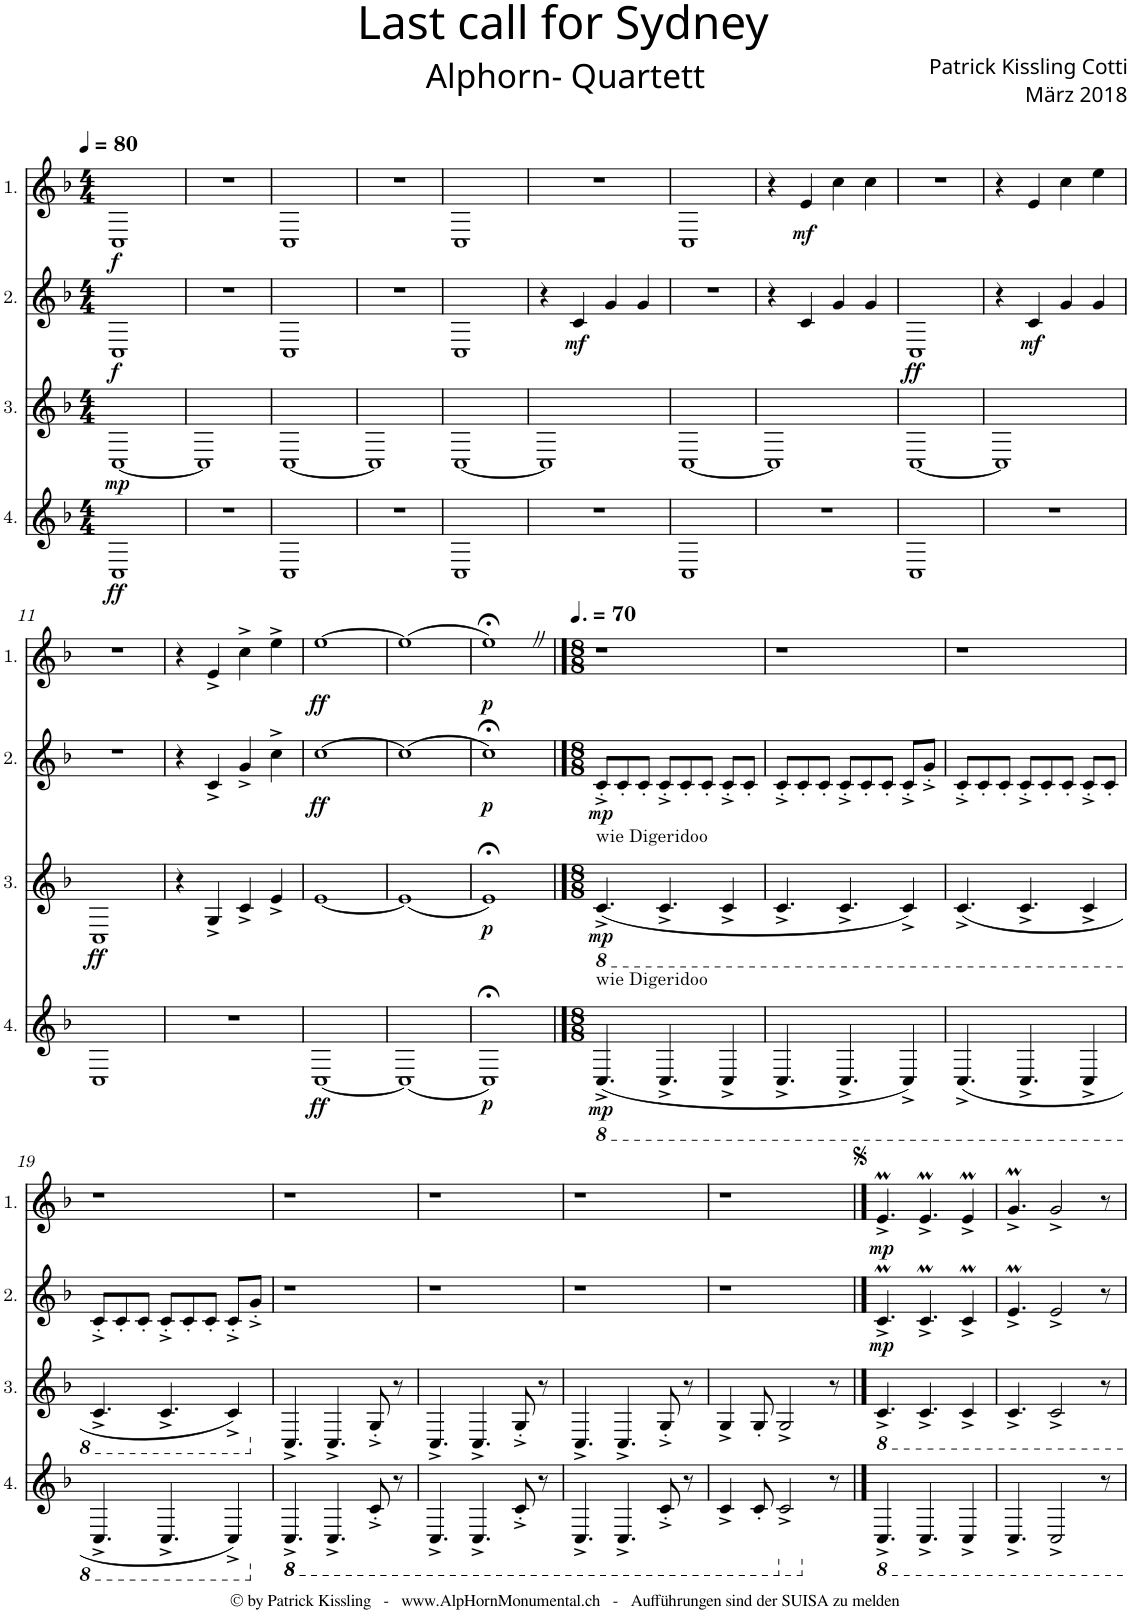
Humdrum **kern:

**kern	**dynam	**kern	**dynam	**kern	**dynam	**kern	**dynam
*part4	*part4	*part3	*part3	*part2	*part2	*part1	*part1
*staff4	*staff4	*staff3	*staff3	*staff2	*staff2	*staff1	*staff1
*I"4.	*	*I"3.	*	*I"2.	*	*I"1.	*
*clefG2	*	*clefG2	*	*clefG2	*	*clefG2	*
*Trd4c7	*	*Trd4c7	*	*Trd4c7	*	*Trd4c7	*
*k[b-]	*	*k[b-]	*	*k[b-]	*	*k[b-]	*
*M4/4	*	*M4/4	*	*M4/4	*	*M4/4	*
*MM80	*	*MM80	*	*MM80	*	*MM80	*
=1	=1	=1	=1	=1	=1	=1	=1
!	!LO:DY:b	!	!LO:DY:b	!	!LO:DY:b	!	!LO:DY:b
1C	ff	[1C	mp	1C	f	1C	f
=2	=2	=2	=2	=2	=2	=2	=2
1r	.	1C]	.	1r	.	1r	.
=3	=3	=3	=3	=3	=3	=3	=3
1C	.	[1C	.	1C	.	1C	.
=4	=4	=4	=4	=4	=4	=4	=4
1r	.	1C]	.	1r	.	1r	.
=5	=5	=5	=5	=5	=5	=5	=5
1C	.	[1C	.	1C	.	1C	.
=6	=6	=6	=6	=6	=6	=6	=6
1r	.	1C]	.	4r	.	1r	.
!	!	!	!	!	!LO:DY:b	!	!
.	.	.	.	4c/	mf	.	.
.	.	.	.	4g/	.	.	.
.	.	.	.	4g/	.	.	.
=7	=7	=7	=7	=7	=7	=7	=7
1C	.	[1C	.	1r	.	1C	.
=8	=8	=8	=8	=8	=8	=8	=8
1r	.	1C]	.	4r	.	4r	.
!	!	!	!	!	!	!	!LO:DY:b
.	.	.	.	4c/	.	4e/	mf
.	.	.	.	4g/	.	4cc\	.
.	.	.	.	4g/	.	4cc\	.
=9	=9	=9	=9	=9	=9	=9	=9
!	!	!	!	!	!LO:DY:b	!	!
1C	.	[1C	.	1C	ff	1r	.
=10	=10	=10	=10	=10	=10	=10	=10
1r	.	1C]	.	4r	.	4r	.
!	!	!	!	!	!LO:DY:b	!	!
.	.	.	.	4c/	mf	4e/	.
.	.	.	.	4g/	.	4cc\	.
.	.	.	.	4g/	.	4ee\	.
!!LO:LB:g=z
=11	=11	=11	=11	=11	=11	=11	=11
!	!	!	!LO:DY:b	!	!	!	!
1C	.	1C	ff	1r	.	1r	.
=12	=12	=12	=12	=12	=12	=12	=12
1r	.	4r	.	4r	.	4r	.
.	.	4G^/	.	4c^/	.	4e^/	.
.	.	4c^/	.	4g^/	.	4cc^\	.
.	.	4e^/	.	4cc^\	.	4ee^\	.
=13	=13	=13	=13	=13	=13	=13	=13
!	!LO:DY:b	!	!	!	!LO:DY:b	!	!LO:DY:b
[1C	ff	[1e	.	[1cc	ff	[1ee	ff
=14	=14	=14	=14	=14	=14	=14	=14
(1C]	.	(1e]	.	(1cc]	.	(1ee]	.
=15	=15	=15	=15	=15	=15	=15	=15
!	!LO:DY:b	!	!LO:DY:b	!	!LO:DY:b	!	!LO:DY:b
1C;<)	p	1e;<)	p	1cc;<)	p	1ee;<Z)	p
==16	==16	==16	==16	==16	==16	==16	==16
*M8/8	*	*M8/8	*	*M8/8	*	*M8/8	*
*8ba	*	*	*	*	*	*	*
*	*	*8ba	*	*	*	*	*
*	*	*	*	*	*	*MM105	*
!	!	!LO:TX:a:t=wie Digeridoo	!	!	!	!	!
!LO:TX:a:t=wie Digeridoo	!	!	!	!	!	!	!
!	!LO:DY:b	!	!LO:DY:b	!	!LO:DY:b	!	!
(4.CC^/	mp	(4.C^/	mp	8c'^/L	mp	1r	.
.	.	.	.	8c'/	.	.	.
.	.	.	.	8c'/J	.	.	.
4.CC^/	.	4.C^/	.	8c'^/L	.	.	.
.	.	.	.	8c'/	.	.	.
.	.	.	.	8c'/J	.	.	.
4CC^/	.	4C^/	.	8c'^/L	.	.	.
.	.	.	.	8c'/J	.	.	.
=17	=17	=17	=17	=17	=17	=17	=17
4.CC^/	.	4.C^/	.	8c'^/L	.	1r	.
.	.	.	.	8c'/	.	.	.
.	.	.	.	8c'/J	.	.	.
4.CC^/	.	4.C^/	.	8c'^/L	.	.	.
.	.	.	.	8c'/	.	.	.
.	.	.	.	8c'/J	.	.	.
4CC^/)	.	4C^/)	.	8c'^/L	.	.	.
.	.	.	.	8g'^/J	.	.	.
=18	=18	=18	=18	=18	=18	=18	=18
(4.CC^/	.	(4.C^/	.	8c'^/L	.	1r	.
.	.	.	.	8c'/	.	.	.
.	.	.	.	8c'/J	.	.	.
4.CC^/	.	4.C^/	.	8c'^/L	.	.	.
.	.	.	.	8c'/	.	.	.
.	.	.	.	8c'/J	.	.	.
4CC^/	.	4C^/	.	8c'^/L	.	.	.
.	.	.	.	8c'/J	.	.	.
!!LO:LB:g=z
=19	=19	=19	=19	=19	=19	=19	=19
4.CC^/	.	4.C^/	.	8c'^/L	.	1r	.
.	.	.	.	8c'/	.	.	.
.	.	.	.	8c'/J	.	.	.
4.CC^/	.	4.C^/	.	8c'^/L	.	.	.
.	.	.	.	8c'/	.	.	.
.	.	.	.	8c'/J	.	.	.
4CC^/)	.	4C^/)	.	8c'^/L	.	.	.
.	.	.	.	8g'^/J	.	.	.
=20	=20	=20	=20	=20	=20	=20	=20
*X8ba	*	*	*	*	*	*	*
*8ba	*	*	*	*	*	*	*
*	*	*X8ba	*	*	*	*	*
4.CC^/	.	4.C^/	.	1r	.	1r	.
*8ba	*	*	*	*	*	*	*
4.CC^/	.	4.C^/	.	.	.	.	.
8C'^/	.	8G'^/	.	.	.	.	.
8r	.	8r	.	.	.	.	.
=21	=21	=21	=21	=21	=21	=21	=21
4.CC^/	.	4.C^/	.	1r	.	1r	.
4.CC^/	.	4.C^/	.	.	.	.	.
8C'^/	.	8G'^/	.	.	.	.	.
8r	.	8r	.	.	.	.	.
=22	=22	=22	=22	=22	=22	=22	=22
4.CC^/	.	4.C^/	.	1r	.	1r	.
4.CC^/	.	4.C^/	.	.	.	.	.
8C'^/	.	8G'^/	.	.	.	.	.
8r	.	8r	.	.	.	.	.
=23	=23	=23	=23	=23	=23	=23	=23
4C^/	.	4G^/	.	1r	.	1r	.
8C'/	.	8G'/	.	.	.	.	.
*X8ba	*	*	*	*	*	*	*
2c^/	.	2G^/	.	.	.	.	.
*X8ba	*	*	*	*	*	*	*
8r	.	8r	.	.	.	.	.
==24	==24	==24	==24	==24	==24	==24	==24
!	!	!	!	!	!LO:DY:b	!	!LO:DY:b
4.CC^/	.	4.C^/	.	4.cM^/	mp	4.em^/	mp
4.CC^/	.	4.C^/	.	4.cM^/	.	4.em^/	.
4CC^/	.	4C^/	.	4cM^/	.	4em^/	.
=25	=25	=25	=25	=25	=25	=25	=25
4.CC^/	.	4.C^/	.	4.em^/	.	4.gM^/	.
2CC^/	.	2C^/	.	2e^/	.	2g^/	.
8r	.	8r	.	8r	.	8r	.
=	=	=	=	=	=	=	=
*-	*-	*-	*-	*-	*-	*-	*-
